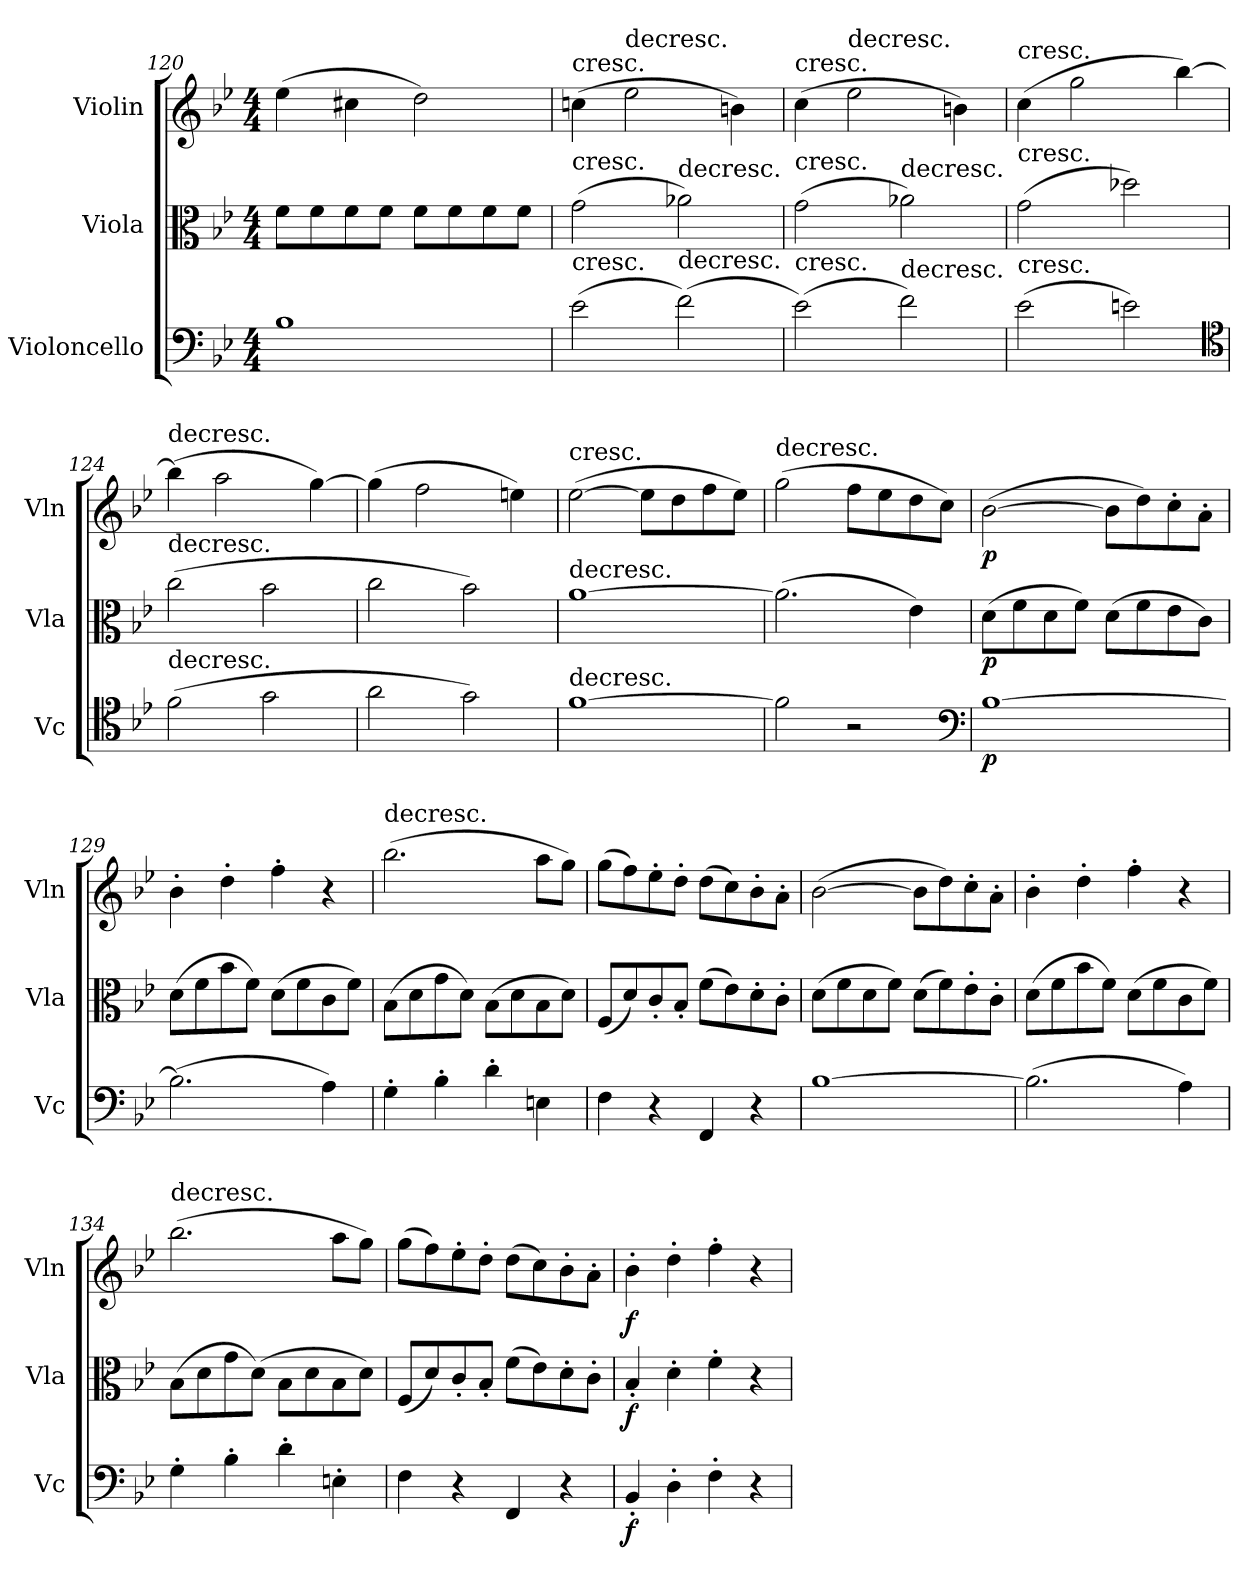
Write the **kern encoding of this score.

**kern	**dynam	**kern	**dynam	**kern	**dynam
*part3	*part3	*part2	*part2	*part1	*part1
*staff3	*staff3	*staff2	*staff2	*staff1	*staff1
*I"Violoncello	*	*I"Viola	*	*I"Violin	*
*I'Vc	*	*I'Vla	*	*I'Vln	*
*clefF4	*	*clefC3	*	*clefG2	*
*k[b-e-]	*	*k[b-e-]	*	*k[b-e-]	*
*M4/4	*	*M4/4	*	*M4/4	*
=120	=120	=120	=120	=120	=120
1B-	.	8f\L	.	(4ee-\	.
.	.	8f\	.	.	.
.	.	8f\	.	4cc#X\	.
.	.	8f\J	.	.	.
.	.	8f\L	.	2dd\)	.
.	.	8f\	.	.	.
.	.	8f\	.	.	.
.	.	8f\J	.	.	.
=121	=121	=121	=121	=121	=121
!	!	!	!	!LO:TX:t=cresc.	!
!	!	!LO:TX:t=cresc.	!	!	!
!LO:TX:t=cresc.	!	!	!	!	!
(2e-\	.	(2g\	.	(4ccn\	.
!	!	!	!	!LO:TX:t=decresc.	!
.	.	.	.	2ee-\	.
!	!	!LO:TX:t=decresc.	!	!	!
!LO:TX:t=decresc.	!	!	!	!	!
(2f\)	.	2a-X\)	.	.	.
.	.	.	.	4bn\)	.
=122	=122	=122	=122	=122	=122
!	!	!	!	!LO:TX:t=cresc.	!
!	!	!LO:TX:t=cresc.	!	!	!
!LO:TX:t=cresc.	!	!	!	!	!
(2e-\)	.	(2g\	.	(4cc\	.
!	!	!	!	!LO:TX:t=decresc.	!
.	.	.	.	2ee-\	.
!	!	!LO:TX:t=decresc.	!	!	!
!LO:TX:t=decresc.	!	!	!	!	!
2f\)	.	2a-X\)	.	.	.
.	.	.	.	4bn\)	.
=123	=123	=123	=123	=123	=123
!	!	!	!	!LO:TX:t=cresc.	!
!	!	!LO:TX:t=cresc.	!	!	!
!LO:TX:t=cresc.	!	!	!	!	!
(2e-\	.	(2g\	.	(4cc\	.
.	.	.	.	2gg\	.
2en\)	.	2dd-X\)	.	.	.
.	.	.	.	[4bb-\)	.
*clefC4	*	*	*	*	*
=124	=124	=124	=124	=124	=124
!	!	!	!	!LO:TX:t=decresc.	!
!	!	!LO:TX:t=decresc.	!	!	!
!LO:TX:t=decresc.	!	!	!	!	!
(2f\	.	(2cc\	.	(4bb-\]	.
.	.	.	.	2aa\	.
2g\	.	2b-\	.	.	.
.	.	.	.	[4gg\)	.
=125	=125	=125	=125	=125	=125
2a\	.	2cc\	.	(4gg\]	.
.	.	.	.	2ff\	.
2g\)	.	2b-\)	.	.	.
.	.	.	.	4een\)	.
=126	=126	=126	=126	=126	=126
!	!	!	!	!LO:TX:t=cresc.	!
!	!	!LO:TX:t=decresc.	!	!	!
!LO:TX:t=decresc.	!	!	!	!	!
[1f	.	[1a	.	([2ee-\	.
.	.	.	.	8ee-\L]	.
.	.	.	.	8dd\	.
.	.	.	.	8ff\	.
.	.	.	.	8ee-\J)	.
=127	=127	=127	=127	=127	=127
!	!	!	!	!LO:TX:t=decresc.	!
2f\]	.	(2.a\]	.	(2gg\	.
2r	.	.	.	8ff\L	.
.	.	.	.	8ee-\	.
.	.	4e-\)	.	8dd\	.
.	.	.	.	8cc\J)	.
*clefF4	*	*	*	*	*
=128	=128	=128	=128	=128	=128
[1B-	p	(8d\L	p	([2b-\	p
.	.	8f\	.	.	.
.	.	8d\	.	.	.
.	.	8f\J)	.	.	.
.	.	(8d\L	.	8b-\L]	.
.	.	8f\	.	8dd\)	.
.	.	8e-\	.	8cc'\	.
.	.	8c\J)	.	8a'\J	.
=129	=129	=129	=129	=129	=129
(2.B-\]	.	(8d\L	.	4b-'\	.
.	.	8f\	.	.	.
.	.	8b-\	.	4dd'\	.
.	.	8f\J)	.	.	.
.	.	(8d\L	.	4ff'\	.
.	.	8f\	.	.	.
4A\)	.	8c\	.	4r	.
.	.	8f\J)	.	.	.
=130	=130	=130	=130	=130	=130
!	!	!	!	!LO:TX:t=decresc.	!
4G'\	.	(8B-\L	.	(2.bb-\	.
.	.	8d\	.	.	.
4B-'\	.	8g\	.	.	.
.	.	8d\J)	.	.	.
4d'\	.	(8B-\L	.	.	.
.	.	8d\	.	.	.
4En\	.	8B-\	.	8aa\L	.
.	.	8d\J)	.	8gg\J)	.
=131	=131	=131	=131	=131	=131
4F\	.	(8F/L	.	(8gg\L	.
.	.	8d/)	.	8ff\)	.
4r	.	8c'/	.	8ee-'\	.
.	.	8B-'/J	.	8dd'\J	.
4FF/	.	(8f\L	.	(8dd\L	.
.	.	8e-\)	.	8cc\)	.
4r	.	8d'\	.	8b-'\	.
.	.	8c'\J	.	8a'\J	.
=132	=132	=132	=132	=132	=132
[1B-	.	(8d\L	.	([2b-\	.
.	.	8f\	.	.	.
.	.	8d\	.	.	.
.	.	8f\J)	.	.	.
.	.	(8d\L	.	8b-\L]	.
.	.	8f\)	.	8dd\)	.
.	.	8e-'\	.	8cc'\	.
.	.	8c'\J	.	8a'\J	.
=133	=133	=133	=133	=133	=133
(2.B-\]	.	(8d\L	.	4b-'\	.
.	.	8f\	.	.	.
.	.	8b-\	.	4dd'\	.
.	.	8f\J)	.	.	.
.	.	(8d\L	.	4ff'\	.
.	.	8f\	.	.	.
4A\)	.	8c\	.	4r	.
.	.	8f\J)	.	.	.
=134	=134	=134	=134	=134	=134
!	!	!	!	!LO:TX:t=decresc.	!
4G'\	.	(8B-\L	.	(2.bb-\	.
.	.	8d\	.	.	.
4B-'\	.	8g\	.	.	.
.	.	(8d\J)	.	.	.
4d'\	.	8B-\L	.	.	.
.	.	8d\	.	.	.
4En'\	.	8B-\	.	8aa\L	.
.	.	8d\J)	.	8gg\J)	.
=135	=135	=135	=135	=135	=135
4F\	.	(8F/L	.	(8gg\L	.
.	.	8d/)	.	8ff\)	.
4r	.	8c'/	.	8ee-'\	.
.	.	8B-'/J	.	8dd'\J	.
4FF/	.	(8f\L	.	(8dd\L	.
.	.	8e-\)	.	8cc\)	.
4r	.	8d'\	.	8b-'\	.
.	.	8c'\J	.	8a'\J	.
=136	=136	=136	=136	=136	=136
4BB-'/	f	4B-'/	f	4b-'\	f
4D'\	.	4d'\	.	4dd'\	.
4F'\	.	4f'\	.	4ff'\	.
4r	.	4r	.	4r	.
=	=	=	=	=	=
*-	*-	*-	*-	*-	*-
